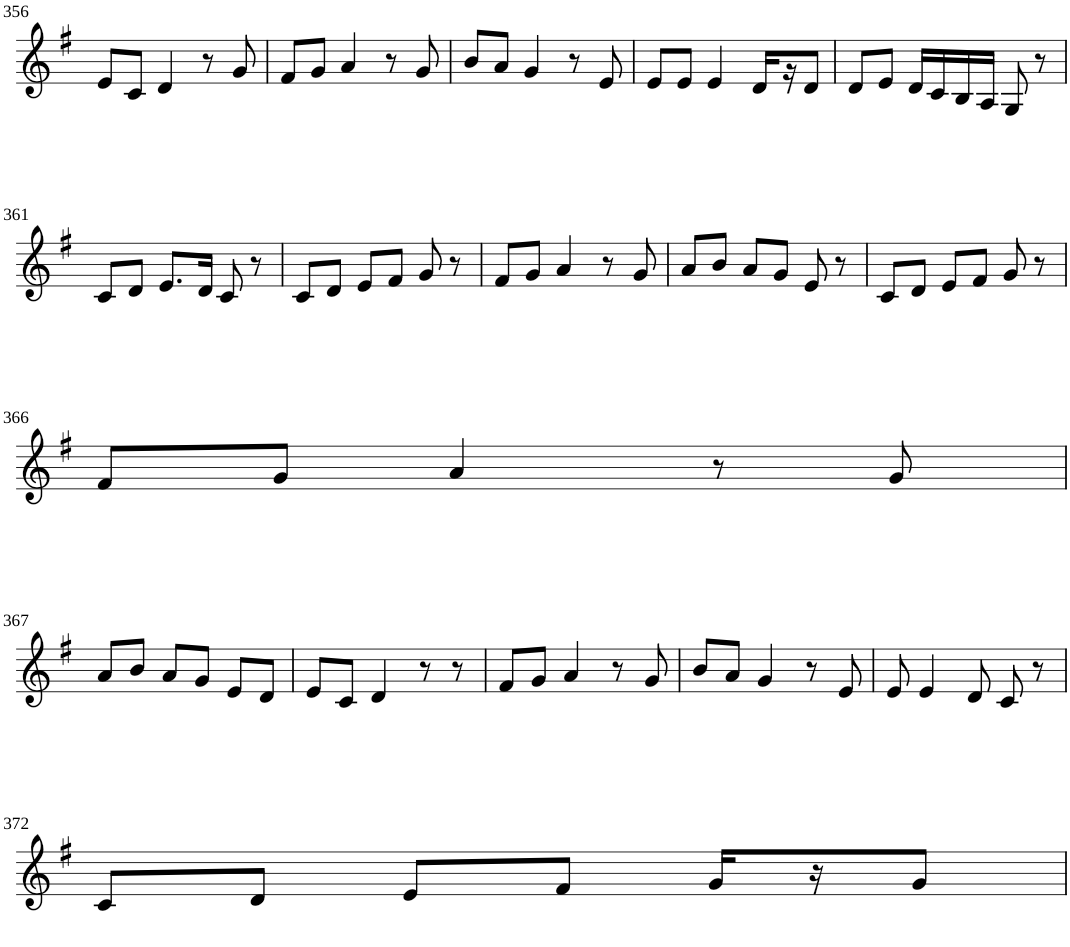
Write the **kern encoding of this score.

**kern
*part1
*staff1
*I"Violin
!!LO:PB:g=z
*clefG2
*k[f#]
*G:
*M3/4
=356
8e/L
8c/J
4d/
8r
8g/
=357
8f#/L
8g/J
4a/
8r
8g/
=358
8b/L
8a/J
4g/
8r
8e/
=359
8e/L
8e/J
4e/
16d/LL
16r
8d/J
=360
8d/L
8e/J
16d/LL
16c/
16B/
16A/JJ
8G/
8r
!!LO:LB:g=z
=361
8c/L
8d/J
8.e/L
16d/Jk
8c/
8r
=362
8c/L
8d/J
8e/L
8f#/J
8g/
8r
=363
8f#/L
8g/J
4a/
8r
8g/
=364
8a/L
8b/J
8a/L
8g/J
8e/
8r
=365
8c/L
8d/J
8e/L
8f#/J
8g/
8r
!!LO:LB:g=z
=366
8f#/L
8g/J
4a/
8r
8g/
!!LO:LB:g=z
=367
8a/L
8b/J
8a/L
8g/J
8e/L
8d/J
=368
8e/L
8c/J
4d/
8r
8r
=369
8f#/L
8g/J
4a/
8r
8g/
=370
8b/L
8a/J
4g/
8r
8e/
=371
8e/
4e/
8d/
8c/
8r
!!LO:LB:g=z
=372
8c/L
8d/J
8e/L
8f#/J
16g/LL
16r
8g/J
=
*-
